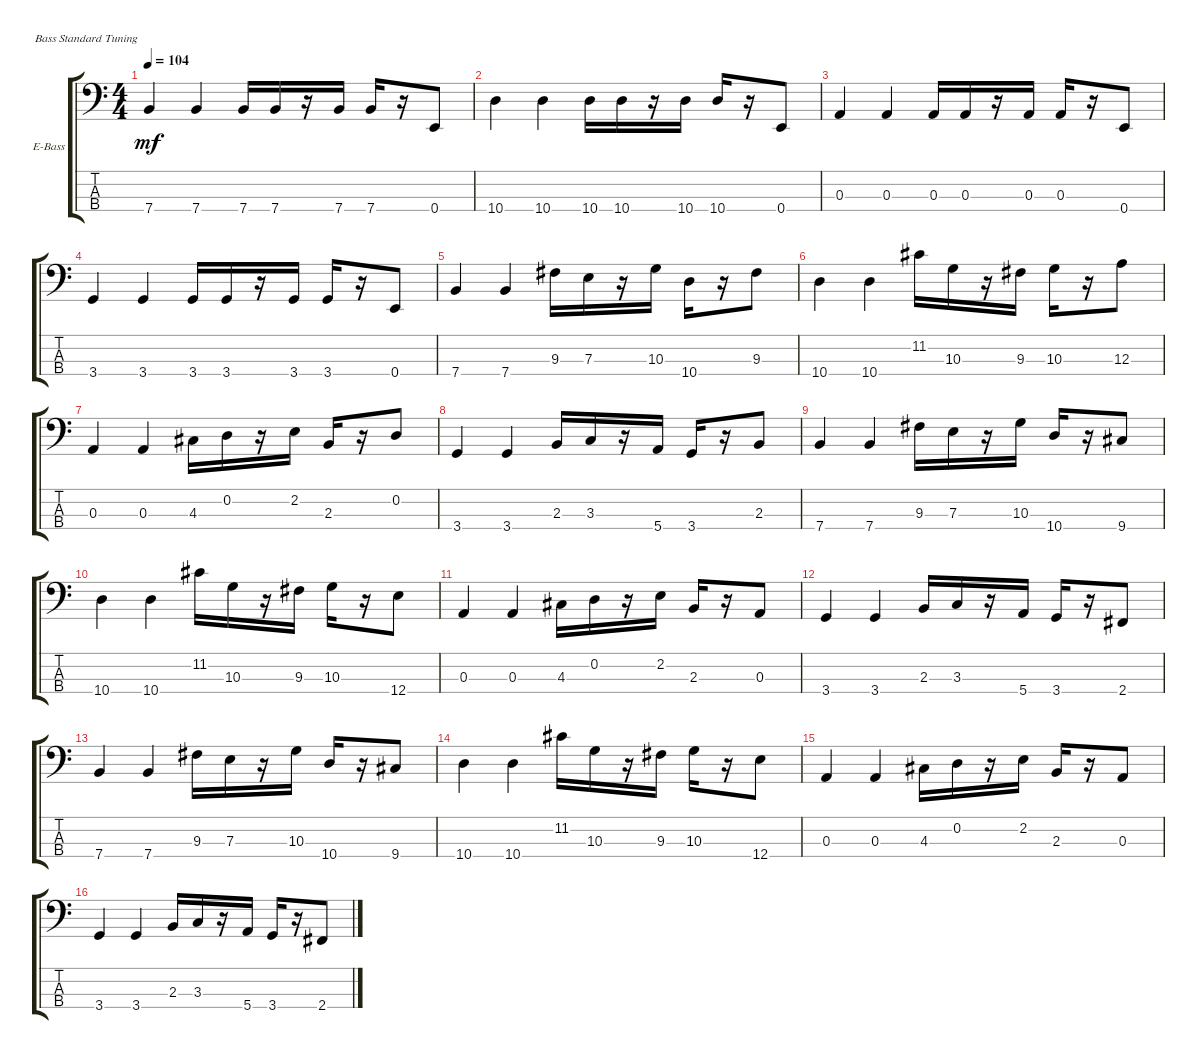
\defaultSystemsLayout 4
\bracketExtendMode groupsimilarinstruments
\firstSystemTrackNameOrientation horizontal
\otherSystemsTrackNameOrientation horizontal
\track ("Electric Bass" "E-Bass") {instrument electricbassfinger}
\staff {score tabs}
\tuning (G2 D2 A1 E1)
\ts (4 4)
\tempo 104
\clef f4
\ks c
7.4.4{dy mf instrument electricbassfinger} 7.4.4 7.4.16 7.4.16 r.16 7.4.16 7.4.16 r.16 0.4.8 |
10.4.4 10.4.4 10.4.16 10.4.16 r.16 10.4.16 10.4.16 r.16 0.4.8 |
0.3.4 0.3.4 0.3.16 0.3.16 r.16 0.3.16 0.3.16 r.16 0.4.8 |
3.4.4 3.4.4 3.4.16 3.4.16 r.16 3.4.16 3.4.16 r.16 0.4.8 |
7.4.4 7.4.4 9.3.16 7.3.16 r.16 10.3.16 10.4.16 r.16 9.3.8 |
10.4.4 10.4.4 11.2.16 10.3.16 r.16 9.3.16 10.3.16 r.16 12.3.8 |
0.3.4 0.3.4 4.3.16 0.2.16 r.16 2.2.16 2.3.16 r.16 0.2.8 |
3.4.4 3.4.4 2.3.16 3.3.16 r.16 5.4.16 3.4.16 r.16 2.3.8 |
7.4.4 7.4.4 9.3.16 7.3.16 r.16 10.3.16 10.4.16 r.16 9.4.8 |
10.4.4 10.4.4 11.2.16 10.3.16 r.16 9.3.16 10.3.16 r.16 12.4.8 |
0.3.4 0.3.4 4.3.16 0.2.16 r.16 2.2.16 2.3.16 r.16 0.3.8 |
3.4.4 3.4.4 2.3.16 3.3.16 r.16 5.4.16 3.4.16 r.16 2.4.8 |
7.4.4 7.4.4 9.3.16 7.3.16 r.16 10.3.16 10.4.16 r.16 9.4.8 |
10.4.4 10.4.4 11.2.16 10.3.16 r.16 9.3.16 10.3.16 r.16 12.4.8 |
0.3.4 0.3.4 4.3.16 0.2.16 r.16 2.2.16 2.3.16 r.16 0.3.8 |
3.4.4 3.4.4 2.3.16 3.3.16 r.16 5.4.16 3.4.16 r.16 2.4.8
